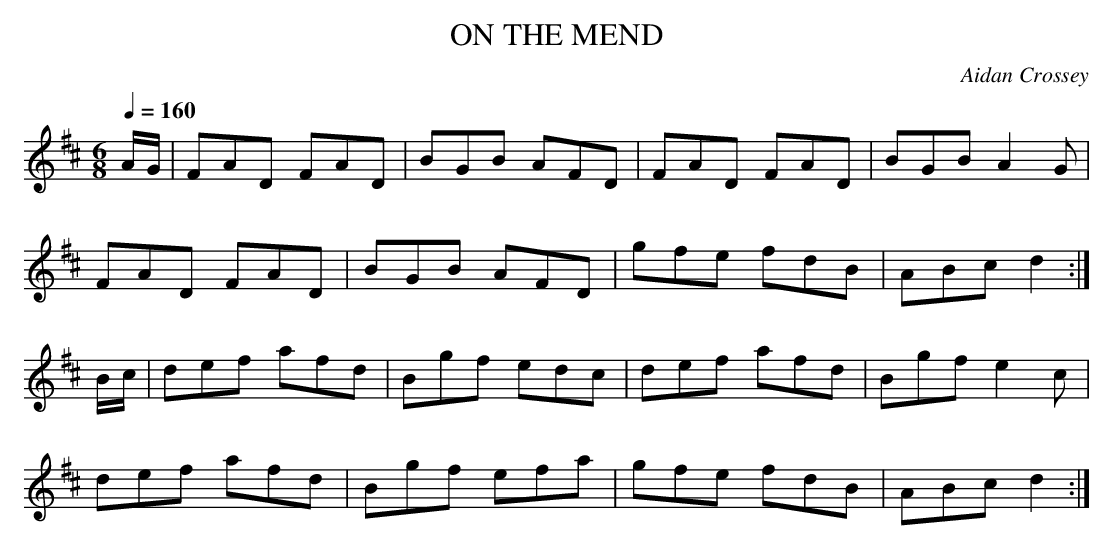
X:1
T: ON THE MEND
C:Aidan Crossey
Q:1/4=160
M: 6/8
L: 1/8
K: D Major
A/G/|FAD FAD|BGB AFD|FAD FAD|BGB A2 G|
FAD FAD|BGB AFD|gfe fdB|ABc d2:|
B/c/|def afd|Bgf edc|def afd|Bgf e2 c|
def afd|Bgf efa|gfe fdB|ABc d2:|
